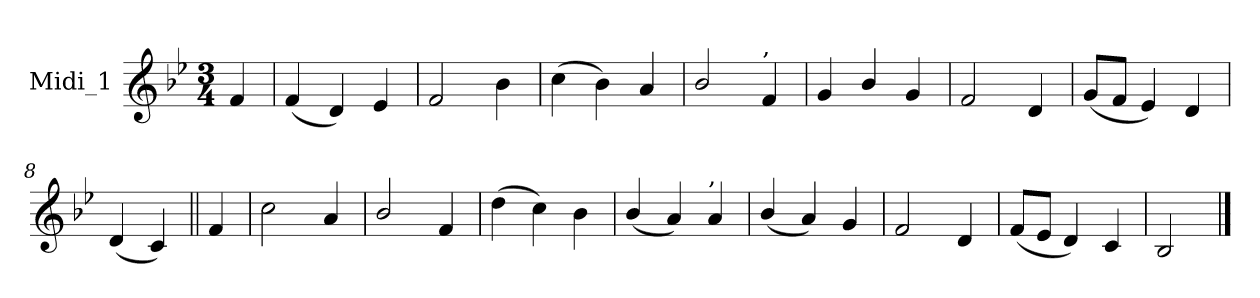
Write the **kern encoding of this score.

**kern
*part1
*staff1
*I"Midi_1
*clefG2
*k[b-e-]
*B-:
*M3/4
=
4f
=1
(<4f
4d)
4e-
=2
2f
4b-
=3
(>4cc
4b-)
4a
=4
2b-/
!LO:TX:a:t=,
4f
=5
4g
4b-/
4g
!!LO:LB:g=z
=6
2f
4d
=7
(<8gL
8fJ
4e-)
4d
=8
(<4d
4c)
=9||
4f
=10
2cc
4a
=11
2b-/
4f
=12
(>4dd
4cc)
4b-
!!LO:LB:g=z
=13
(<4b-/
4a/)
!LO:TX:a:t=,
4a/
=14
(<4b-/
4a)
4g
=15
2f
4d
=16
(<8fL
8e-J
4d)
4c
=17
2B-
==
*-
